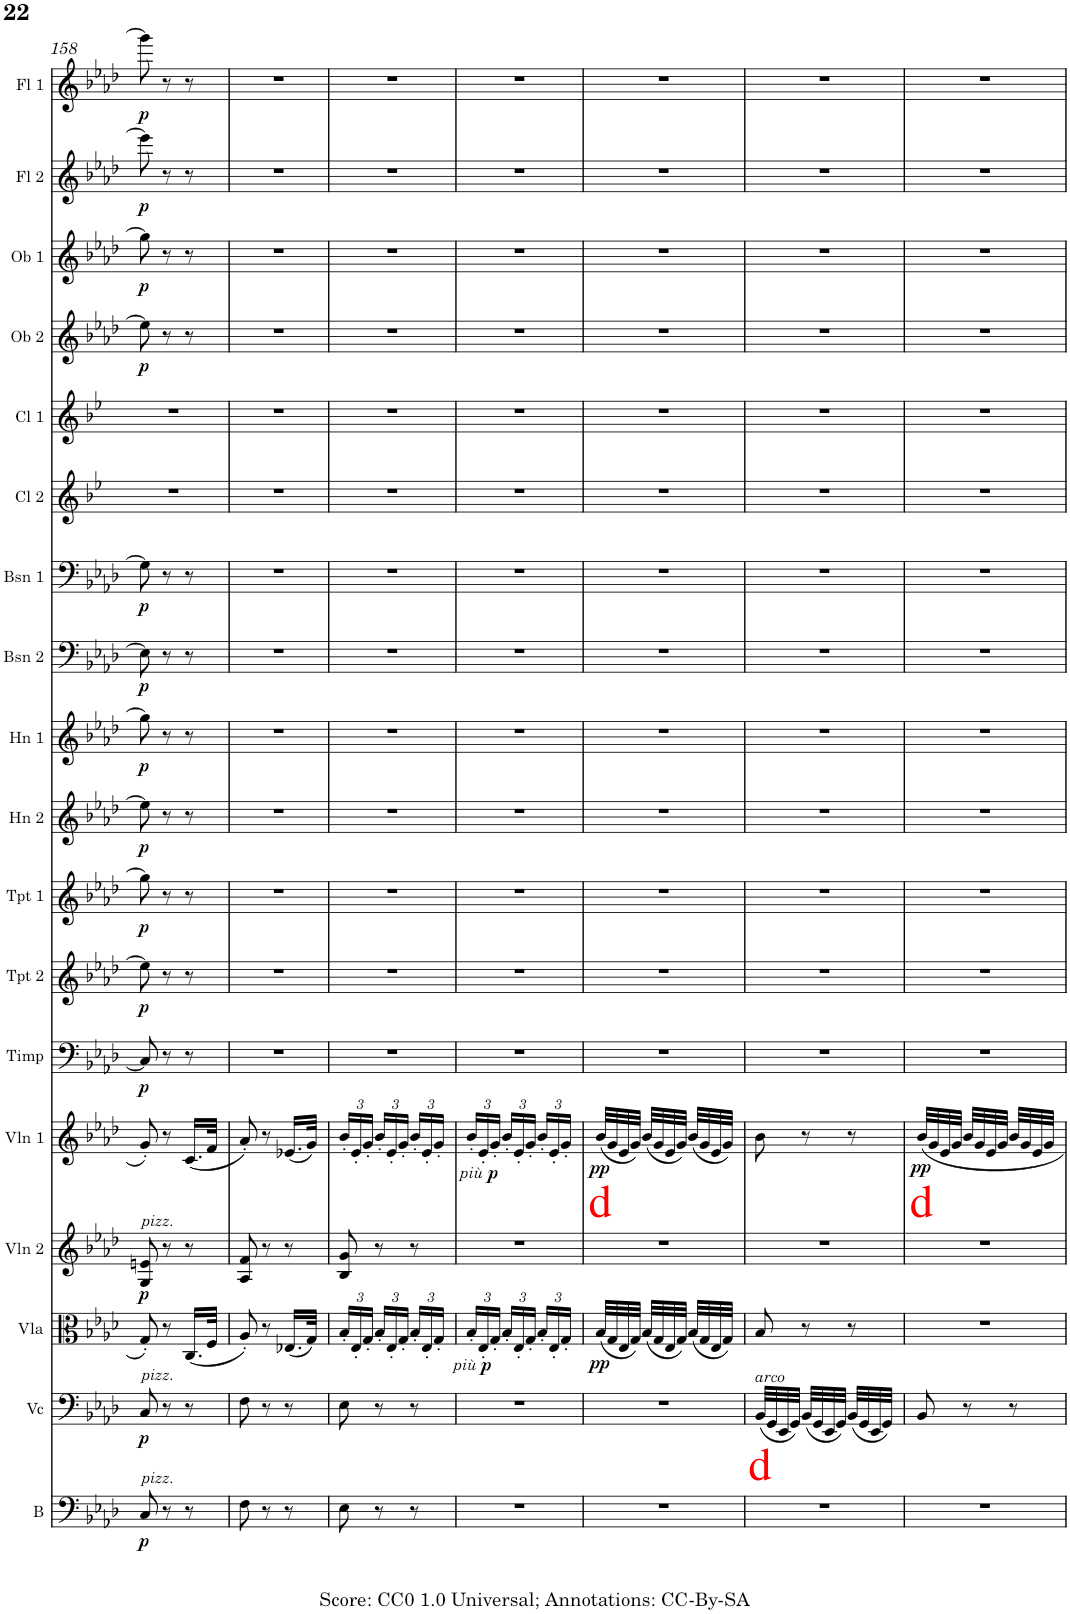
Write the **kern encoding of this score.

**kern	**dynam	**kern	**text	**dynam	**kern	**dynam	**kern	**dynam	**kern	**text	**dynam	**kern	**dynam	**kern	**dynam	**kern	**dynam	**kern	**dynam	**kern	**dynam	**kern	**dynam	**kern	**dynam	**kern	**kern	**kern	**dynam	**kern	**dynam	**kern	**dynam	**kern	**dynam
*part18	*part18	*part17	*part17	*part17	*part16	*part16	*part15	*part15	*part14	*part14	*part14	*part13	*part13	*part12	*part12	*part11	*part11	*part10	*part10	*part9	*part9	*part8	*part8	*part7	*part7	*part6	*part5	*part4	*part4	*part3	*part3	*part2	*part2	*part1	*part1
*staff18	*staff18	*staff17	*staff17	*staff17	*staff16	*staff16	*staff15	*staff15	*staff14	*staff14	*staff14	*staff13	*staff13	*staff12	*staff12	*staff11	*staff11	*staff10	*staff10	*staff9	*staff9	*staff8	*staff8	*staff7	*staff7	*staff6	*staff5	*staff4	*staff4	*staff3	*staff3	*staff2	*staff2	*staff1	*staff1
*I"Bass	*	*I"Violoncello	*	*	*I"Viola	*	*I"Violin 2	*	*I"Violin 1	*	*	*I"Timpani	*	*I"C Trumpet 2	*	*I"C Trumpet 1	*	*I"C Horn 2	*	*I"C Horn 1	*	*I"Bassoon 2	*	*I"Bassoon 1	*	*I"Bb Clarinet 2	*I"Bb Clarinet 1	*I"Oboe 2	*	*I"Oboe 1	*	*I"Flute 2	*	*I"Flute 1	*
*I'B	*	*I'Vc	*	*	*I'Vla	*	*I'Vln 2	*	*I'Vln 1	*	*	*I'Timp	*	*I'Tpt 2	*	*I'Tpt 1	*	*I'Hn 2	*	*I'Hn 1	*	*I'Bsn 2	*	*I'Bsn 1	*	*I'Cl 2	*I'Cl 1	*I'Ob 2	*	*I'Ob 1	*	*I'Fl 2	*	*I'Fl 1	*
!!LO:PB:g=z
*clefF4	*	*clefF4	*	*	*clefC3	*	*clefG2	*	*clefG2	*	*	*clefF4	*	*clefG2	*	*clefG2	*	*clefG2	*	*clefG2	*	*clefF4	*	*clefF4	*	*clefG2	*clefG2	*clefG2	*	*clefG2	*	*clefG2	*	*clefG2	*
*Trd7c12	*	*	*	*	*	*	*	*	*	*	*	*	*	*	*	*	*	*Trd7c12	*	*Trd7c12	*	*	*	*	*	*Trd1c2	*Trd1c2	*	*	*	*	*	*	*	*
*k[b-e-a-d-]	*	*k[b-e-a-d-]	*	*	*k[b-e-a-d-]	*	*k[b-e-a-d-]	*	*k[b-e-a-d-]	*	*	*k[b-e-a-d-]	*	*k[b-e-a-d-]	*	*k[b-e-a-d-]	*	*k[b-e-a-d-]	*	*k[b-e-a-d-]	*	*k[b-e-a-d-]	*	*k[b-e-a-d-]	*	*k[b-e-]	*k[b-e-]	*k[b-e-a-d-]	*	*k[b-e-a-d-]	*	*k[b-e-a-d-]	*	*k[b-e-a-d-]	*
*M3/8	*	*M3/8	*	*	*M3/8	*	*M3/8	*	*M3/8	*	*	*M3/8	*	*M3/8	*	*M3/8	*	*M3/8	*	*M3/8	*	*M3/8	*	*M3/8	*	*M3/8	*M3/8	*M3/8	*	*M3/8	*	*M3/8	*	*M3/8	*
=158	=158	=158	=158	=158	=158	=158	=158	=158	=158	=158	=158	=158	=158	=158	=158	=158	=158	=158	=158	=158	=158	=158	=158	=158	=158	=158	=158	=158	=158	=158	=158	=158	=158	=158	=158
!	!	!	!	!	!	!	!LO:TX:a:i:t=pizz.	!	!	!	!	!	!	!	!	!	!	!	!	!	!	!	!	!	!	!	!	!	!	!	!	!	!	!	!
!	!	!LO:TX:a:i:t=pizz.	!	!	!	!	!	!	!	!	!	!	!	!	!	!	!	!	!	!	!	!	!	!	!	!	!	!	!	!	!	!	!	!	!
!LO:TX:a:i:t=pizz.	!	!	!	!	!	!	!	!	!	!	!	!	!	!	!	!	!	!	!	!	!	!	!	!	!	!	!	!	!	!	!	!	!	!	!
!	!LO:DY:b	!	!	!LO:DY:b	!	!	!	!LO:DY:b	!	!	!	!	!LO:DY:b	!	!LO:DY:b	!	!LO:DY:b	!	!LO:DY:b	!	!LO:DY:b	!	!LO:DY:b	!	!LO:DY:b	!	!	!	!LO:DY:b	!	!LO:DY:b	!	!LO:DY:b	!	!LO:DY:b
8C/	p	8C/	.	p	8G'/	.	8G/ 8en/	p	8g'/	.	.	8C/]	p	8een\]	p	8gg\]	p	8een\]	p	8gg\]	p	8En\]	p	8G\]	p	4.r	4.r	8een\]	p	8gg\]	p	8eeen\]	p	8ggg\]	p
8r	.	8r	.	.	8r	.	8r	.	8r	.	.	8r	.	8r	.	8r	.	8r	.	8r	.	8r	.	8r	.	.	.	8r	.	8r	.	8r	.	8r	.
8r	.	8r	.	.	(16.C/LL	.	8r	.	(16.c/LL	.	.	8r	.	8r	.	8r	.	8r	.	8r	.	8r	.	8r	.	.	.	8r	.	8r	.	8r	.	8r	.
.	.	.	.	.	32F/JJk	.	.	.	32f/JJk	.	.	.	.	.	.	.	.	.	.	.	.	.	.	.	.	.	.	.	.	.	.	.	.	.	.
=159	=159	=159	=159	=159	=159	=159	=159	=159	=159	=159	=159	=159	=159	=159	=159	=159	=159	=159	=159	=159	=159	=159	=159	=159	=159	=159	=159	=159	=159	=159	=159	=159	=159	=159	=159
8F\	.	8F\	.	.	8A-'/)	.	8A-/ 8f/	.	8a-'/)	.	.	4.r	.	4.r	.	4.r	.	4.r	.	4.r	.	4.r	.	4.r	.	4.r	4.r	4.r	.	4.r	.	4.r	.	4.r	.
8r	.	8r	.	.	8r	.	8r	.	8r	.	.	.	.	.	.	.	.	.	.	.	.	.	.	.	.	.	.	.	.	.	.	.	.	.	.
8r	.	8r	.	.	(16.E-X/LL	.	8r	.	(16.e-X/LL	.	.	.	.	.	.	.	.	.	.	.	.	.	.	.	.	.	.	.	.	.	.	.	.	.	.
.	.	.	.	.	32G/JJk)	.	.	.	32g/JJk)	.	.	.	.	.	.	.	.	.	.	.	.	.	.	.	.	.	.	.	.	.	.	.	.	.	.
=160	=160	=160	=160	=160	=160	=160	=160	=160	=160	=160	=160	=160	=160	=160	=160	=160	=160	=160	=160	=160	=160	=160	=160	=160	=160	=160	=160	=160	=160	=160	=160	=160	=160	=160	=160
*	*	*	*	*	*Xbrackettup	*	*	*	*Xbrackettup	*	*	*	*	*	*	*	*	*	*	*	*	*	*	*	*	*	*	*	*	*	*	*	*	*	*
8E-\	.	8E-\	.	.	24B-'/LL	.	8B-/ 8g/	.	24b-'/LL	.	.	4.r	.	4.r	.	4.r	.	4.r	.	4.r	.	4.r	.	4.r	.	4.r	4.r	4.r	.	4.r	.	4.r	.	4.r	.
.	.	.	.	.	24E-'/	.	.	.	24e-'/	.	.	.	.	.	.	.	.	.	.	.	.	.	.	.	.	.	.	.	.	.	.	.	.	.	.
.	.	.	.	.	24G'/JJ	.	.	.	24g'/JJ	.	.	.	.	.	.	.	.	.	.	.	.	.	.	.	.	.	.	.	.	.	.	.	.	.	.
8r	.	8r	.	.	24B-'/LL	.	8r	.	24b-'/LL	.	.	.	.	.	.	.	.	.	.	.	.	.	.	.	.	.	.	.	.	.	.	.	.	.	.
.	.	.	.	.	24E-'/	.	.	.	24e-'/	.	.	.	.	.	.	.	.	.	.	.	.	.	.	.	.	.	.	.	.	.	.	.	.	.	.
.	.	.	.	.	24G'/JJ	.	.	.	24g'/JJ	.	.	.	.	.	.	.	.	.	.	.	.	.	.	.	.	.	.	.	.	.	.	.	.	.	.
8r	.	8r	.	.	24B-'/LL	.	8r	.	24b-'/LL	.	.	.	.	.	.	.	.	.	.	.	.	.	.	.	.	.	.	.	.	.	.	.	.	.	.
.	.	.	.	.	24E-'/	.	.	.	24e-'/	.	.	.	.	.	.	.	.	.	.	.	.	.	.	.	.	.	.	.	.	.	.	.	.	.	.
.	.	.	.	.	24G'/JJ	.	.	.	24g'/JJ	.	.	.	.	.	.	.	.	.	.	.	.	.	.	.	.	.	.	.	.	.	.	.	.	.	.
=161	=161	=161	=161	=161	=161	=161	=161	=161	=161	=161	=161	=161	=161	=161	=161	=161	=161	=161	=161	=161	=161	=161	=161	=161	=161	=161	=161	=161	=161	=161	=161	=161	=161	=161	=161
!	!	!	!	!	!	!LO:DY:b	!	!	!	!	!	!	!	!	!	!	!	!	!	!	!	!	!	!	!	!	!	!	!	!	!	!	!	!	!
!	!	!	!	!	!	!LO:DY:n=1:b	!	!	!	!	!LO:DY:b	!	!	!	!	!	!	!	!	!	!	!	!	!	!	!	!	!	!	!	!	!	!	!	!
!	!	!	!	!	!	!	!	!	!	!	!LO:DY:n=1:b	!	!	!	!	!	!	!	!	!	!	!	!	!	!	!	!	!	!	!	!	!	!	!	!
4.r	.	4.r	.	.	24B-'/LL	other-dynamics p	4.r	.	24b-'/LL	.	other-dynamics p	4.r	.	4.r	.	4.r	.	4.r	.	4.r	.	4.r	.	4.r	.	4.r	4.r	4.r	.	4.r	.	4.r	.	4.r	.
.	.	.	.	.	24E-'/	.	.	.	24e-'/	.	.	.	.	.	.	.	.	.	.	.	.	.	.	.	.	.	.	.	.	.	.	.	.	.	.
.	.	.	.	.	24G'/JJ	.	.	.	24g'/JJ	.	.	.	.	.	.	.	.	.	.	.	.	.	.	.	.	.	.	.	.	.	.	.	.	.	.
.	.	.	.	.	24B-'/LL	.	.	.	24b-'/LL	.	.	.	.	.	.	.	.	.	.	.	.	.	.	.	.	.	.	.	.	.	.	.	.	.	.
.	.	.	.	.	24E-'/	.	.	.	24e-'/	.	.	.	.	.	.	.	.	.	.	.	.	.	.	.	.	.	.	.	.	.	.	.	.	.	.
.	.	.	.	.	24G'/JJ	.	.	.	24g'/JJ	.	.	.	.	.	.	.	.	.	.	.	.	.	.	.	.	.	.	.	.	.	.	.	.	.	.
.	.	.	.	.	24B-'/LL	.	.	.	24b-'/LL	.	.	.	.	.	.	.	.	.	.	.	.	.	.	.	.	.	.	.	.	.	.	.	.	.	.
.	.	.	.	.	24E-'/	.	.	.	24e-'/	.	.	.	.	.	.	.	.	.	.	.	.	.	.	.	.	.	.	.	.	.	.	.	.	.	.
.	.	.	.	.	24G'/JJ	.	.	.	24g'/JJ	.	.	.	.	.	.	.	.	.	.	.	.	.	.	.	.	.	.	.	.	.	.	.	.	.	.
=162	=162	=162	=162	=162	=162	=162	=162	=162	=162	=162	=162	=162	=162	=162	=162	=162	=162	=162	=162	=162	=162	=162	=162	=162	=162	=162	=162	=162	=162	=162	=162	=162	=162	=162	=162
!	!	!	!	!	!	!LO:DY:b	!	!	!	!LO:LY:b:color=#FF0000	!LO:DY:b	!	!	!	!	!	!	!	!	!	!	!	!	!	!	!	!	!	!	!	!	!	!	!	!
4.r	.	4.r	.	.	(32B-/LLL	pp	4.r	.	(32b-/LLL	d	pp	4.r	.	4.r	.	4.r	.	4.r	.	4.r	.	4.r	.	4.r	.	4.r	4.r	4.r	.	4.r	.	4.r	.	4.r	.
.	.	.	.	.	32G/	.	.	.	32g/	.	.	.	.	.	.	.	.	.	.	.	.	.	.	.	.	.	.	.	.	.	.	.	.	.	.
.	.	.	.	.	32E-/	.	.	.	32e-/	.	.	.	.	.	.	.	.	.	.	.	.	.	.	.	.	.	.	.	.	.	.	.	.	.	.
.	.	.	.	.	32G/JJJ)	.	.	.	32g/JJJ)	.	.	.	.	.	.	.	.	.	.	.	.	.	.	.	.	.	.	.	.	.	.	.	.	.	.
.	.	.	.	.	(32B-/LLL	.	.	.	(32b-/LLL	.	.	.	.	.	.	.	.	.	.	.	.	.	.	.	.	.	.	.	.	.	.	.	.	.	.
.	.	.	.	.	32G/	.	.	.	32g/	.	.	.	.	.	.	.	.	.	.	.	.	.	.	.	.	.	.	.	.	.	.	.	.	.	.
.	.	.	.	.	32E-/	.	.	.	32e-/	.	.	.	.	.	.	.	.	.	.	.	.	.	.	.	.	.	.	.	.	.	.	.	.	.	.
.	.	.	.	.	32G/JJJ)	.	.	.	32g/JJJ)	.	.	.	.	.	.	.	.	.	.	.	.	.	.	.	.	.	.	.	.	.	.	.	.	.	.
.	.	.	.	.	(32B-/LLL	.	.	.	(32b-/LLL	.	.	.	.	.	.	.	.	.	.	.	.	.	.	.	.	.	.	.	.	.	.	.	.	.	.
.	.	.	.	.	32G/	.	.	.	32g/	.	.	.	.	.	.	.	.	.	.	.	.	.	.	.	.	.	.	.	.	.	.	.	.	.	.
.	.	.	.	.	32E-/	.	.	.	32e-/	.	.	.	.	.	.	.	.	.	.	.	.	.	.	.	.	.	.	.	.	.	.	.	.	.	.
.	.	.	.	.	32G/JJJ)	.	.	.	32g/JJJ)	.	.	.	.	.	.	.	.	.	.	.	.	.	.	.	.	.	.	.	.	.	.	.	.	.	.
=163	=163	=163	=163	=163	=163	=163	=163	=163	=163	=163	=163	=163	=163	=163	=163	=163	=163	=163	=163	=163	=163	=163	=163	=163	=163	=163	=163	=163	=163	=163	=163	=163	=163	=163	=163
!	!	!LO:TX:a:i:t=arco	!	!	!	!	!	!	!	!	!	!	!	!	!	!	!	!	!	!	!	!	!	!	!	!	!	!	!	!	!	!	!	!	!
!	!	!	!LO:LY:b:color=#FF0000	!	!	!	!	!	!	!	!	!	!	!	!	!	!	!	!	!	!	!	!	!	!	!	!	!	!	!	!	!	!	!	!
4.r	.	(32BB-/LLL	d	.	8B-/	.	4.r	.	8b-\	.	.	4.r	.	4.r	.	4.r	.	4.r	.	4.r	.	4.r	.	4.r	.	4.r	4.r	4.r	.	4.r	.	4.r	.	4.r	.
.	.	32GG/	.	.	.	.	.	.	.	.	.	.	.	.	.	.	.	.	.	.	.	.	.	.	.	.	.	.	.	.	.	.	.	.	.
.	.	32EE-/	.	.	.	.	.	.	.	.	.	.	.	.	.	.	.	.	.	.	.	.	.	.	.	.	.	.	.	.	.	.	.	.	.
.	.	32GG/JJJ)	.	.	.	.	.	.	.	.	.	.	.	.	.	.	.	.	.	.	.	.	.	.	.	.	.	.	.	.	.	.	.	.	.
.	.	(32BB-/LLL	.	.	8r	.	.	.	8r	.	.	.	.	.	.	.	.	.	.	.	.	.	.	.	.	.	.	.	.	.	.	.	.	.	.
.	.	32GG/	.	.	.	.	.	.	.	.	.	.	.	.	.	.	.	.	.	.	.	.	.	.	.	.	.	.	.	.	.	.	.	.	.
.	.	32EE-/	.	.	.	.	.	.	.	.	.	.	.	.	.	.	.	.	.	.	.	.	.	.	.	.	.	.	.	.	.	.	.	.	.
.	.	32GG/JJJ)	.	.	.	.	.	.	.	.	.	.	.	.	.	.	.	.	.	.	.	.	.	.	.	.	.	.	.	.	.	.	.	.	.
.	.	(32BB-/LLL	.	.	8r	.	.	.	8r	.	.	.	.	.	.	.	.	.	.	.	.	.	.	.	.	.	.	.	.	.	.	.	.	.	.
.	.	32GG/	.	.	.	.	.	.	.	.	.	.	.	.	.	.	.	.	.	.	.	.	.	.	.	.	.	.	.	.	.	.	.	.	.
.	.	32EE-/	.	.	.	.	.	.	.	.	.	.	.	.	.	.	.	.	.	.	.	.	.	.	.	.	.	.	.	.	.	.	.	.	.
.	.	32GG/JJJ)	.	.	.	.	.	.	.	.	.	.	.	.	.	.	.	.	.	.	.	.	.	.	.	.	.	.	.	.	.	.	.	.	.
=164	=164	=164	=164	=164	=164	=164	=164	=164	=164	=164	=164	=164	=164	=164	=164	=164	=164	=164	=164	=164	=164	=164	=164	=164	=164	=164	=164	=164	=164	=164	=164	=164	=164	=164	=164
!	!	!	!	!	!	!	!	!	!	!LO:LY:b:color=#FF0000	!LO:DY:b	!	!	!	!	!	!	!	!	!	!	!	!	!	!	!	!	!	!	!	!	!	!	!	!
4.r	.	8BB-/	.	.	4.r	.	4.r	.	32b-/LLL	d	pp	4.r	.	4.r	.	4.r	.	4.r	.	4.r	.	4.r	.	4.r	.	4.r	4.r	4.r	.	4.r	.	4.r	.	4.r	.
.	.	.	.	.	.	.	.	.	32g/	.	.	.	.	.	.	.	.	.	.	.	.	.	.	.	.	.	.	.	.	.	.	.	.	.	.
.	.	.	.	.	.	.	.	.	32e-/	.	.	.	.	.	.	.	.	.	.	.	.	.	.	.	.	.	.	.	.	.	.	.	.	.	.
.	.	.	.	.	.	.	.	.	32g/JJJ	.	.	.	.	.	.	.	.	.	.	.	.	.	.	.	.	.	.	.	.	.	.	.	.	.	.
.	.	8r	.	.	.	.	.	.	32b-/LLL	.	.	.	.	.	.	.	.	.	.	.	.	.	.	.	.	.	.	.	.	.	.	.	.	.	.
.	.	.	.	.	.	.	.	.	32g/	.	.	.	.	.	.	.	.	.	.	.	.	.	.	.	.	.	.	.	.	.	.	.	.	.	.
.	.	.	.	.	.	.	.	.	32e-/	.	.	.	.	.	.	.	.	.	.	.	.	.	.	.	.	.	.	.	.	.	.	.	.	.	.
.	.	.	.	.	.	.	.	.	32g/JJJ	.	.	.	.	.	.	.	.	.	.	.	.	.	.	.	.	.	.	.	.	.	.	.	.	.	.
.	.	8r	.	.	.	.	.	.	32b-/LLL	.	.	.	.	.	.	.	.	.	.	.	.	.	.	.	.	.	.	.	.	.	.	.	.	.	.
.	.	.	.	.	.	.	.	.	32g/	.	.	.	.	.	.	.	.	.	.	.	.	.	.	.	.	.	.	.	.	.	.	.	.	.	.
.	.	.	.	.	.	.	.	.	32e-/	.	.	.	.	.	.	.	.	.	.	.	.	.	.	.	.	.	.	.	.	.	.	.	.	.	.
.	.	.	.	.	.	.	.	.	32g/JJJ	.	.	.	.	.	.	.	.	.	.	.	.	.	.	.	.	.	.	.	.	.	.	.	.	.	.
=	=	=	=	=	=	=	=	=	=	=	=	=	=	=	=	=	=	=	=	=	=	=	=	=	=	=	=	=	=	=	=	=	=	=	=
*-	*-	*-	*-	*-	*-	*-	*-	*-	*-	*-	*-	*-	*-	*-	*-	*-	*-	*-	*-	*-	*-	*-	*-	*-	*-	*-	*-	*-	*-	*-	*-	*-	*-	*-	*-
